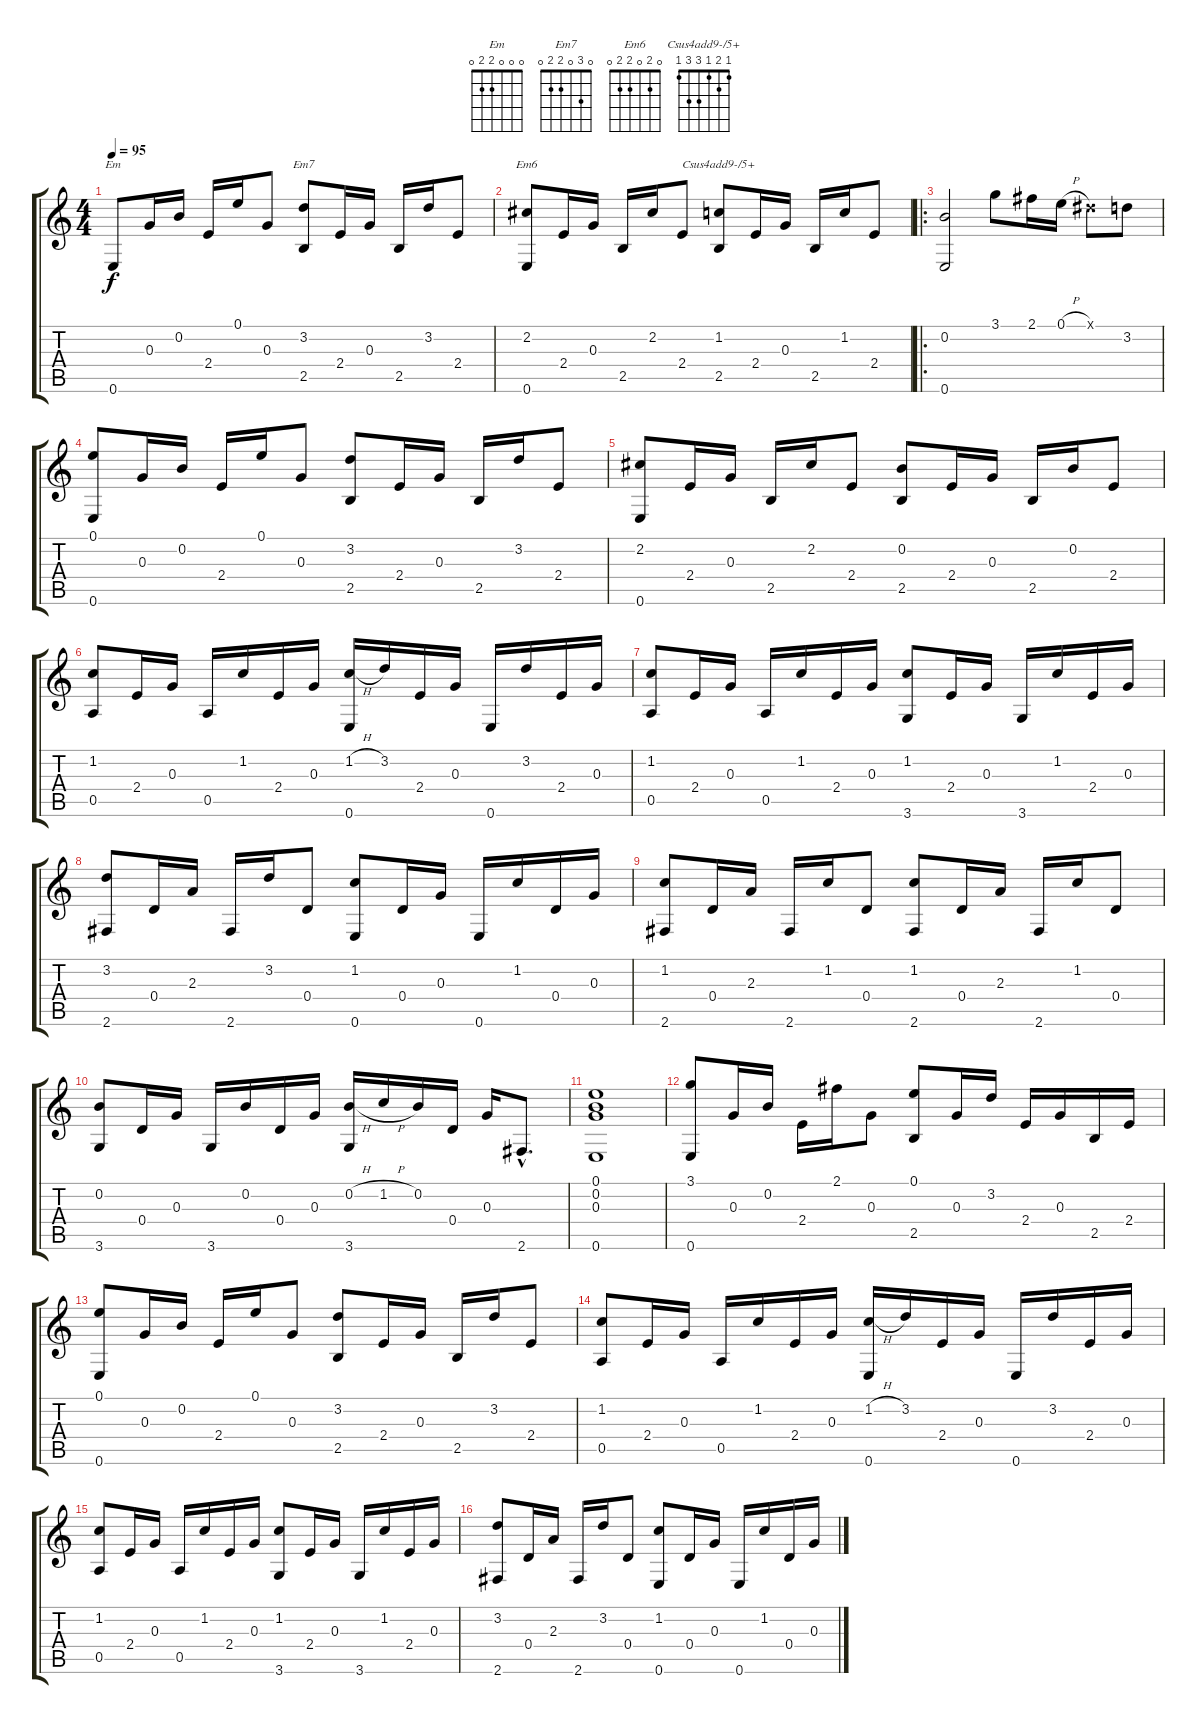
\track "" {instrument acousticguitarnylon}
\staff {score tabs}
\tuning (E4 B3 G3 D3 A2 E2) {hide}
\chord ("Em" 0 0 0 2 2 0)
\chord ("Em7" 0 3 0 2 2 0)
\chord ("Em6" 0 2 0 2 2 0)
\chord ("Csus4add9-/5+" 1 2 1 3 3 1)
\ts (4 4)
\tempo 95
\clef g2
\ks c
0.6.8{ch "Em" dy f instrument acousticguitarnylon} 0.3.16 0.2.16 2.4.16 0.1.16 0.3.8 (3.2 2.5).8{ch "Em7"} 2.4.16 0.3.16 2.5.16 3.2.16 2.4.8 |
(2.2 0.6).8{ch "Em6"} 2.4.16 0.3.16 2.5.16 2.2.16 2.4.8 (1.2 2.5).8{ch "Csus4add9-/5+"} 2.4.16 0.3.16 2.5.16 1.2.16 2.4.8 |
\ro
(0.2 0.6).2 3.1.8 2.1.16 0.1{h}.16 -1.1{x}.8 3.2.8 |
(0.1 0.6).8 0.3.16 0.2.16 2.4.16 0.1.16 0.3.8 (3.2 2.5).8 2.4.16 0.3.16 2.5.16 3.2.16 2.4.8 |
(2.2 0.6).8 2.4.16 0.3.16 2.5.16 2.2.16 2.4.8 (0.2 2.5).8 2.4.16 0.3.16 2.5.16 0.2.16 2.4.8 |
(1.2 0.5).8 2.4.16 0.3.16 0.5.16 1.2.16 2.4.16 0.3.16 (1.2{h} 0.6).16 3.2.16 2.4.16 0.3.16 0.6.16 3.2.16 2.4.16 0.3.16 |
(1.2 0.5).8 2.4.16 0.3.16 0.5.16 1.2.16 2.4.16 0.3.16 (1.2 3.6).8 2.4.16 0.3.16 3.6.16 1.2.16 2.4.16 0.3.16 |
(3.2 2.6).8 0.4.16 2.3.16 2.6.16 3.2.16 0.4.8 (1.2 0.6).8 0.4.16 0.3.16 0.6.16 1.2.16 0.4.16 0.3.16 |
(1.2 2.6).8 0.4.16 2.3.16 2.6.16 1.2.16 0.4.8 (1.2 2.6).8 0.4.16 2.3.16 2.6.16 1.2.16 0.4.8 |
(0.2 3.6).8 0.4.16 0.3.16 3.6.16 0.2.16 0.4.16 0.3.16 (0.2{h} 3.6).16 1.2{h}.16 0.2.16 0.4.16 0.3.16 2.6{hac}.8{d} |
(0.1 0.2 0.3 0.6).1 |
(3.1 0.6).8 0.3.16 0.2.16 2.4.16 2.1.16 0.3.8 (0.1 2.5).8 0.3.16 3.2.16 2.4.16 0.3.16 2.5.16 2.4.16 |
(0.1 0.6).8 0.3.16 0.2.16 2.4.16 0.1.16 0.3.8 (3.2 2.5).8 2.4.16 0.3.16 2.5.16 3.2.16 2.4.8 |
(1.2 0.5).8 2.4.16 0.3.16 0.5.16 1.2.16 2.4.16 0.3.16 (1.2{h} 0.6).16 3.2.16 2.4.16 0.3.16 0.6.16 3.2.16 2.4.16 0.3.16 |
(1.2 0.5).8 2.4.16 0.3.16 0.5.16 1.2.16 2.4.16 0.3.16 (1.2 3.6).8 2.4.16 0.3.16 3.6.16 1.2.16 2.4.16 0.3.16 |
(3.2 2.6).8 0.4.16 2.3.16 2.6.16 3.2.16 0.4.8 (1.2 0.6).8 0.4.16 0.3.16 0.6.16 1.2.16 0.4.16 0.3.16
